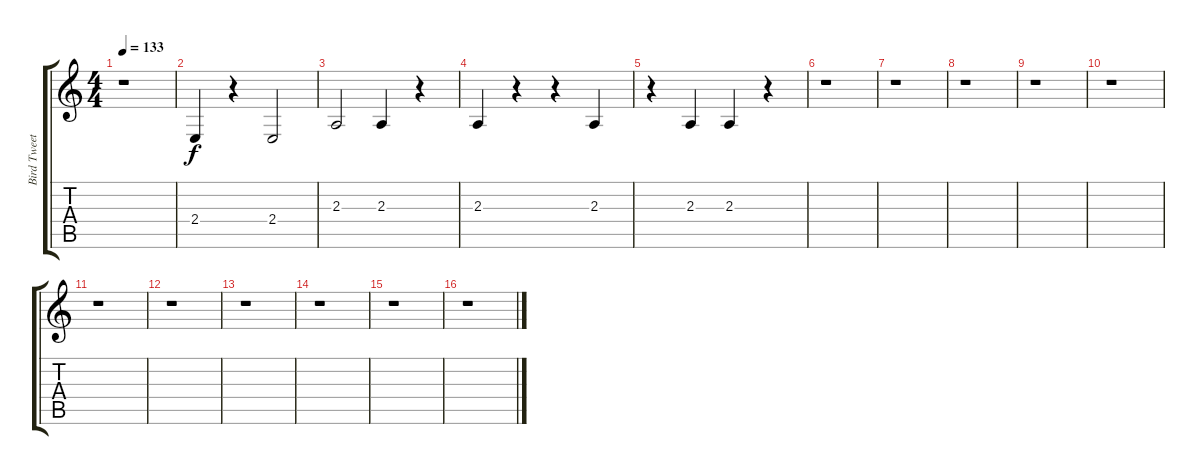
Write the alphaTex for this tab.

\track ("Bird Tweet" "Bird Tweet") {instrument birdtweet}
\staff {score tabs}
\tuning (E4 B3 G3 D3 A2 E2) {hide}
\ts (4 4)
\tempo 133
\clef g2
\ks c
r.1{dy f instrument birdtweet} |
2.4.4 r.4 2.4.2 |
2.3.2 2.3.4 r.4 |
2.3.4 r.4 r.4 2.3.4 |
r.4 2.3.4 2.3.4 r.4 |
r.1 |
r.1 |
r.1 |
r.1 |
r.1 |
r.1 |
r.1 |
r.1 |
r.1 |
r.1 |
r.1
